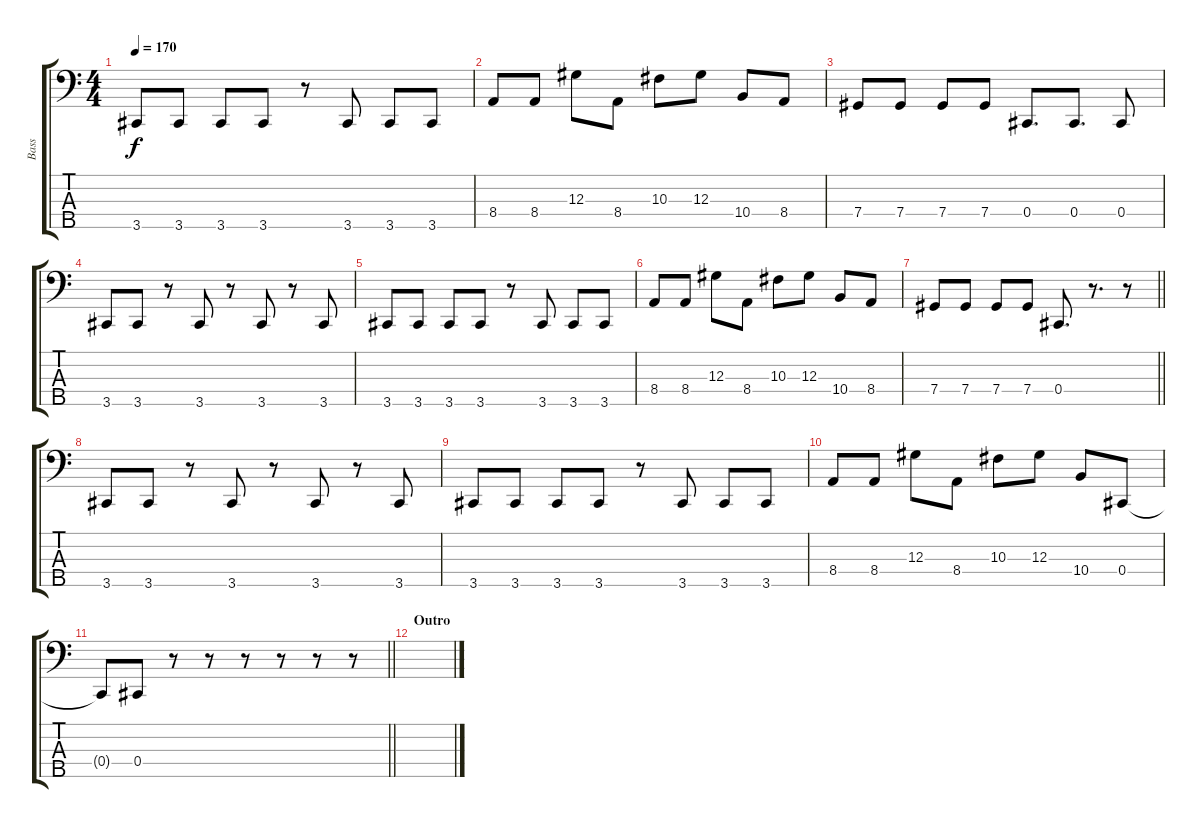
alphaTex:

\track ("Bass" "Bass") {instrument electricbasspick}
\staff {score tabs}
\tuning (Gb2 Db2 Ab1 Db1 Bb0) {hide}
\ts (4 4)
\tempo 170
\clef f4
\ks c
3.5.8{dy f} 3.5.8 3.5.8 3.5.8 r.8 3.5.8 3.5.8 3.5.8 |
8.4.8 8.4.8 12.3.8 8.4.8 10.3.8 12.3.8 10.4.8 8.4.8 |
7.4.8 7.4.8 7.4.8 7.4.8 0.4.8{d} 0.4.8{d} 0.4.8 |
3.5.8 3.5.8 r.8 3.5.8 r.8 3.5.8 r.8 3.5.8 |
3.5.8 3.5.8 3.5.8 3.5.8 r.8 3.5.8 3.5.8 3.5.8 |
8.4.8 8.4.8 12.3.8 8.4.8 10.3.8 12.3.8 10.4.8 8.4.8 |
\barLineRight lightlight
7.4.8 7.4.8 7.4.8 7.4.8 0.4.8{d} r.8{d} r.8 |
\section ("" "")
3.5.8 3.5.8 r.8 3.5.8 r.8 3.5.8 r.8 3.5.8 |
3.5.8 3.5.8 3.5.8 3.5.8 r.8 3.5.8 3.5.8 3.5.8 |
8.4.8 8.4.8 12.3.8 8.4.8 10.3.8 12.3.8 10.4.8 0.4.8 |
\barLineRight lightlight
0.4{t}.8 0.4.8 r.8 r.8 r.8 r.8 r.8 r.8 |
\section ("" "Outro")
